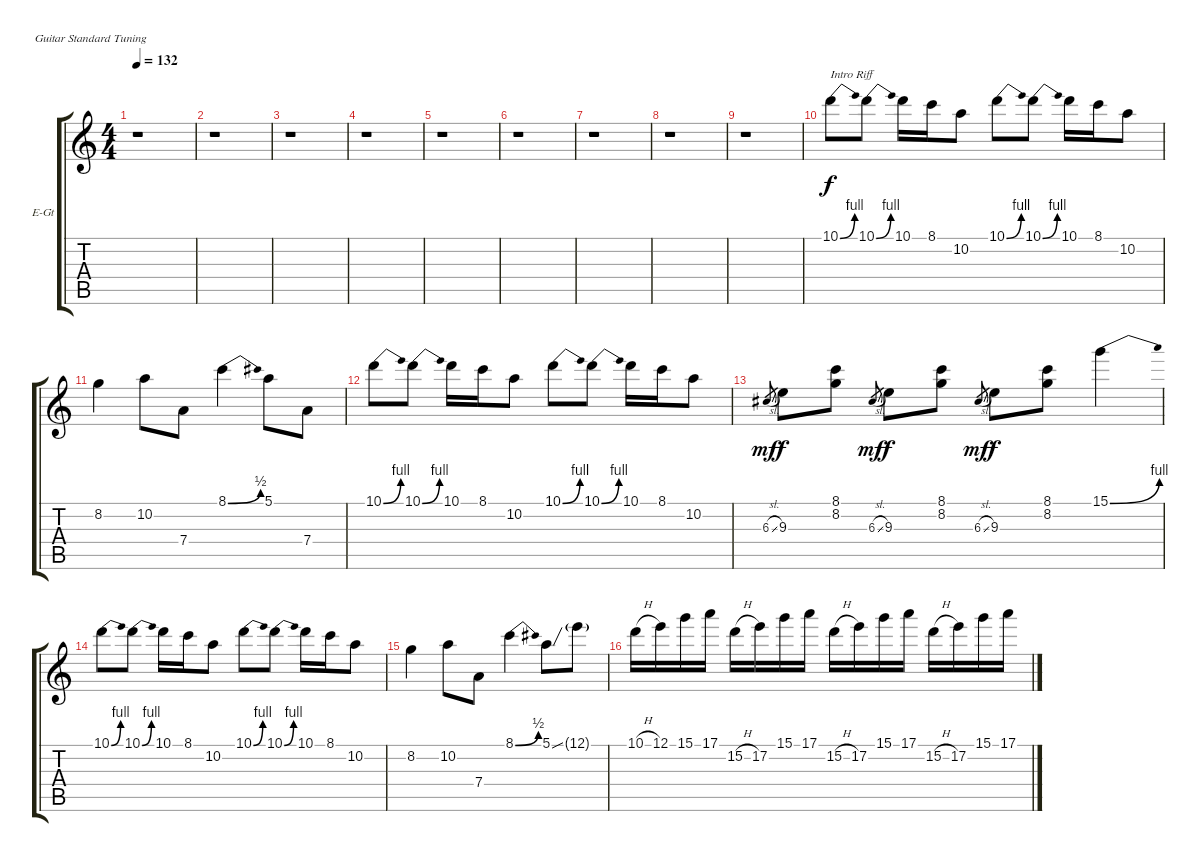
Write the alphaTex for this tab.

\bracketExtendMode groupsimilarinstruments
\firstSystemTrackNameOrientation horizontal
\otherSystemsTrackNameOrientation horizontal
\track ("Overdub" "E-Gt") {instrument distortionguitar}
\staff {score tabs}
\tuning (E4 B3 G3 D3 A2 E2)
\ts (4 4)
\tempo 132
\clef g2
\ks c
r.1{dy f instrument distortionguitar} |
r.1 |
r.1 |
r.1 |
r.1 |
r.1 |
r.1 |
r.1 |
r.1 |
10.1{be (bend 0 0 60 4)}.8{txt "Intro Riff"} 10.1{be (bend 0 0 60 4)}.8 10.1.16 8.1.16 10.2.8 10.1{be (bend 0 0 60 4)}.8 10.1{be (bend 0 0 60 4)}.8 10.1.16 8.1.16 10.2.8 |
8.2.4 10.2.8 7.4.8 8.1{be (bend 0 0 60 2)}.4 5.1.8 7.4.8 |
10.1{be (bend 0 0 60 4)}.8 10.1{be (bend 0 0 60 4)}.8 10.1.16 8.1.16 10.2.8 10.1{be (bend 0 0 60 4)}.8 10.1{be (bend 0 0 60 4)}.8 10.1.16 8.1.16 10.2.8 |
6.3{sl}.8{gr dy mf} 9.3.8{dy f} (8.1 8.2).8 6.3{sl}.8{gr dy mf} 9.3.8{dy f} (8.1 8.2).8 6.3{sl}.8{gr dy mf} 9.3.8{dy f} (8.1 8.2).8 15.1{be (bend 0 0 60 4)}.4 |
10.1{be (bend 0 0 60 4)}.8 10.1{be (bend 0 0 60 4)}.8 10.1.16 8.1.16 10.2.8 10.1{be (bend 0 0 60 4)}.8 10.1{be (bend 0 0 60 4)}.8 10.1.16 8.1.16 10.2.8 |
8.2.4 10.2.8 7.4.8 8.1{be (bend 0 0 60 2)}.4 5.1{ss}.8 12.1{g}.8 |
10.1{h}.16 12.1.16 15.1.16 17.1.16 15.2{h}.16 17.2.16 15.1.16 17.1.16 15.2{h}.16 17.2.16 15.1.16 17.1.16 15.2{h}.16 17.2.16 15.1.16 17.1.16
